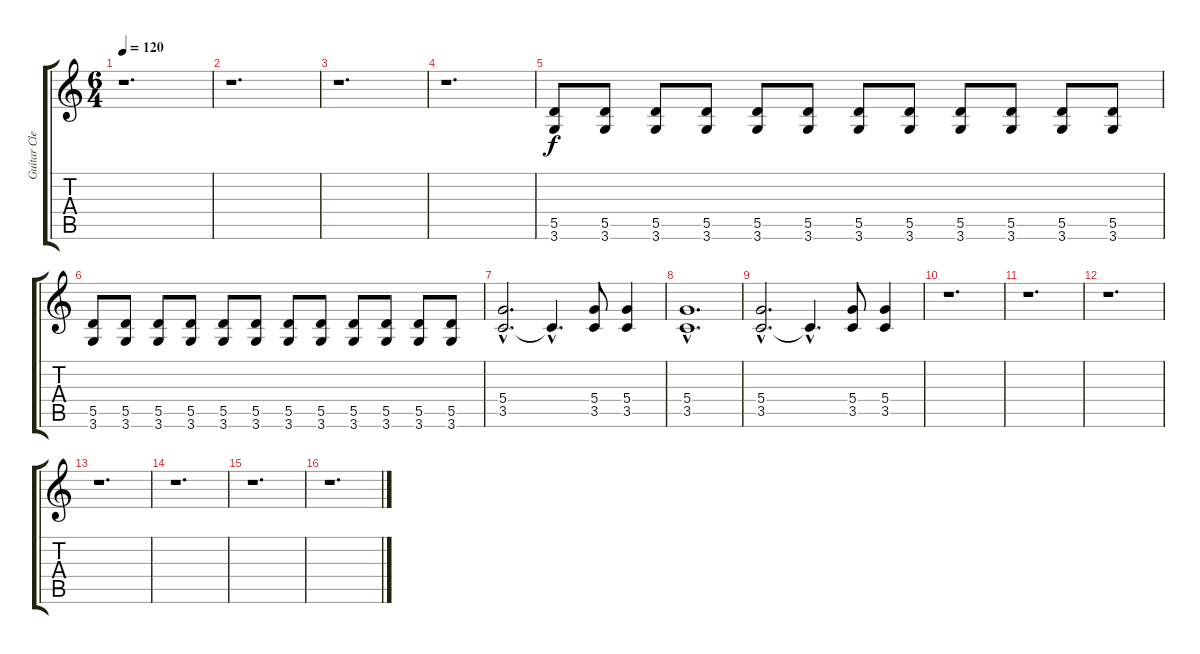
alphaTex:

\track ("Guitar Clean 2" "Guitar Cle") {instrument electricguitarclean}
\staff {score tabs}
\tuning (E4 B3 G3 D3 A2 E2) {hide}
\ts (6 4)
\tempo 120
\clef g2
\ks c
r.1{d dy f} |
r.1{d} |
r.1{d} |
r.1{d} |
(5.5 3.6).8 (5.5 3.6).8 (5.5 3.6).8 (5.5 3.6).8 (5.5 3.6).8 (5.5 3.6).8 (5.5 3.6).8 (5.5 3.6).8 (5.5 3.6).8 (5.5 3.6).8 (5.5 3.6).8 (5.5 3.6).8 |
(5.5 3.6).8 (5.5 3.6).8 (5.5 3.6).8 (5.5 3.6).8 (5.5 3.6).8 (5.5 3.6).8 (5.5 3.6).8 (5.5 3.6).8 (5.5 3.6).8 (5.5 3.6).8 (5.5 3.6).8 (5.5 3.6).8 |
(5.4{hac} 3.5{hac}).2{d} 3.5{hac t}.4{d} (5.4 3.5).8 (5.4 3.5).4 |
(5.4{hac} 3.5{hac}).1{d} |
(5.4{hac} 3.5{hac}).2{d} 3.5{hac t}.4{d} (5.4 3.5).8 (5.4 3.5).4 |
r.1{d} |
r.1{d} |
r.1{d} |
r.1{d} |
r.1{d} |
r.1{d} |
r.1{d}
